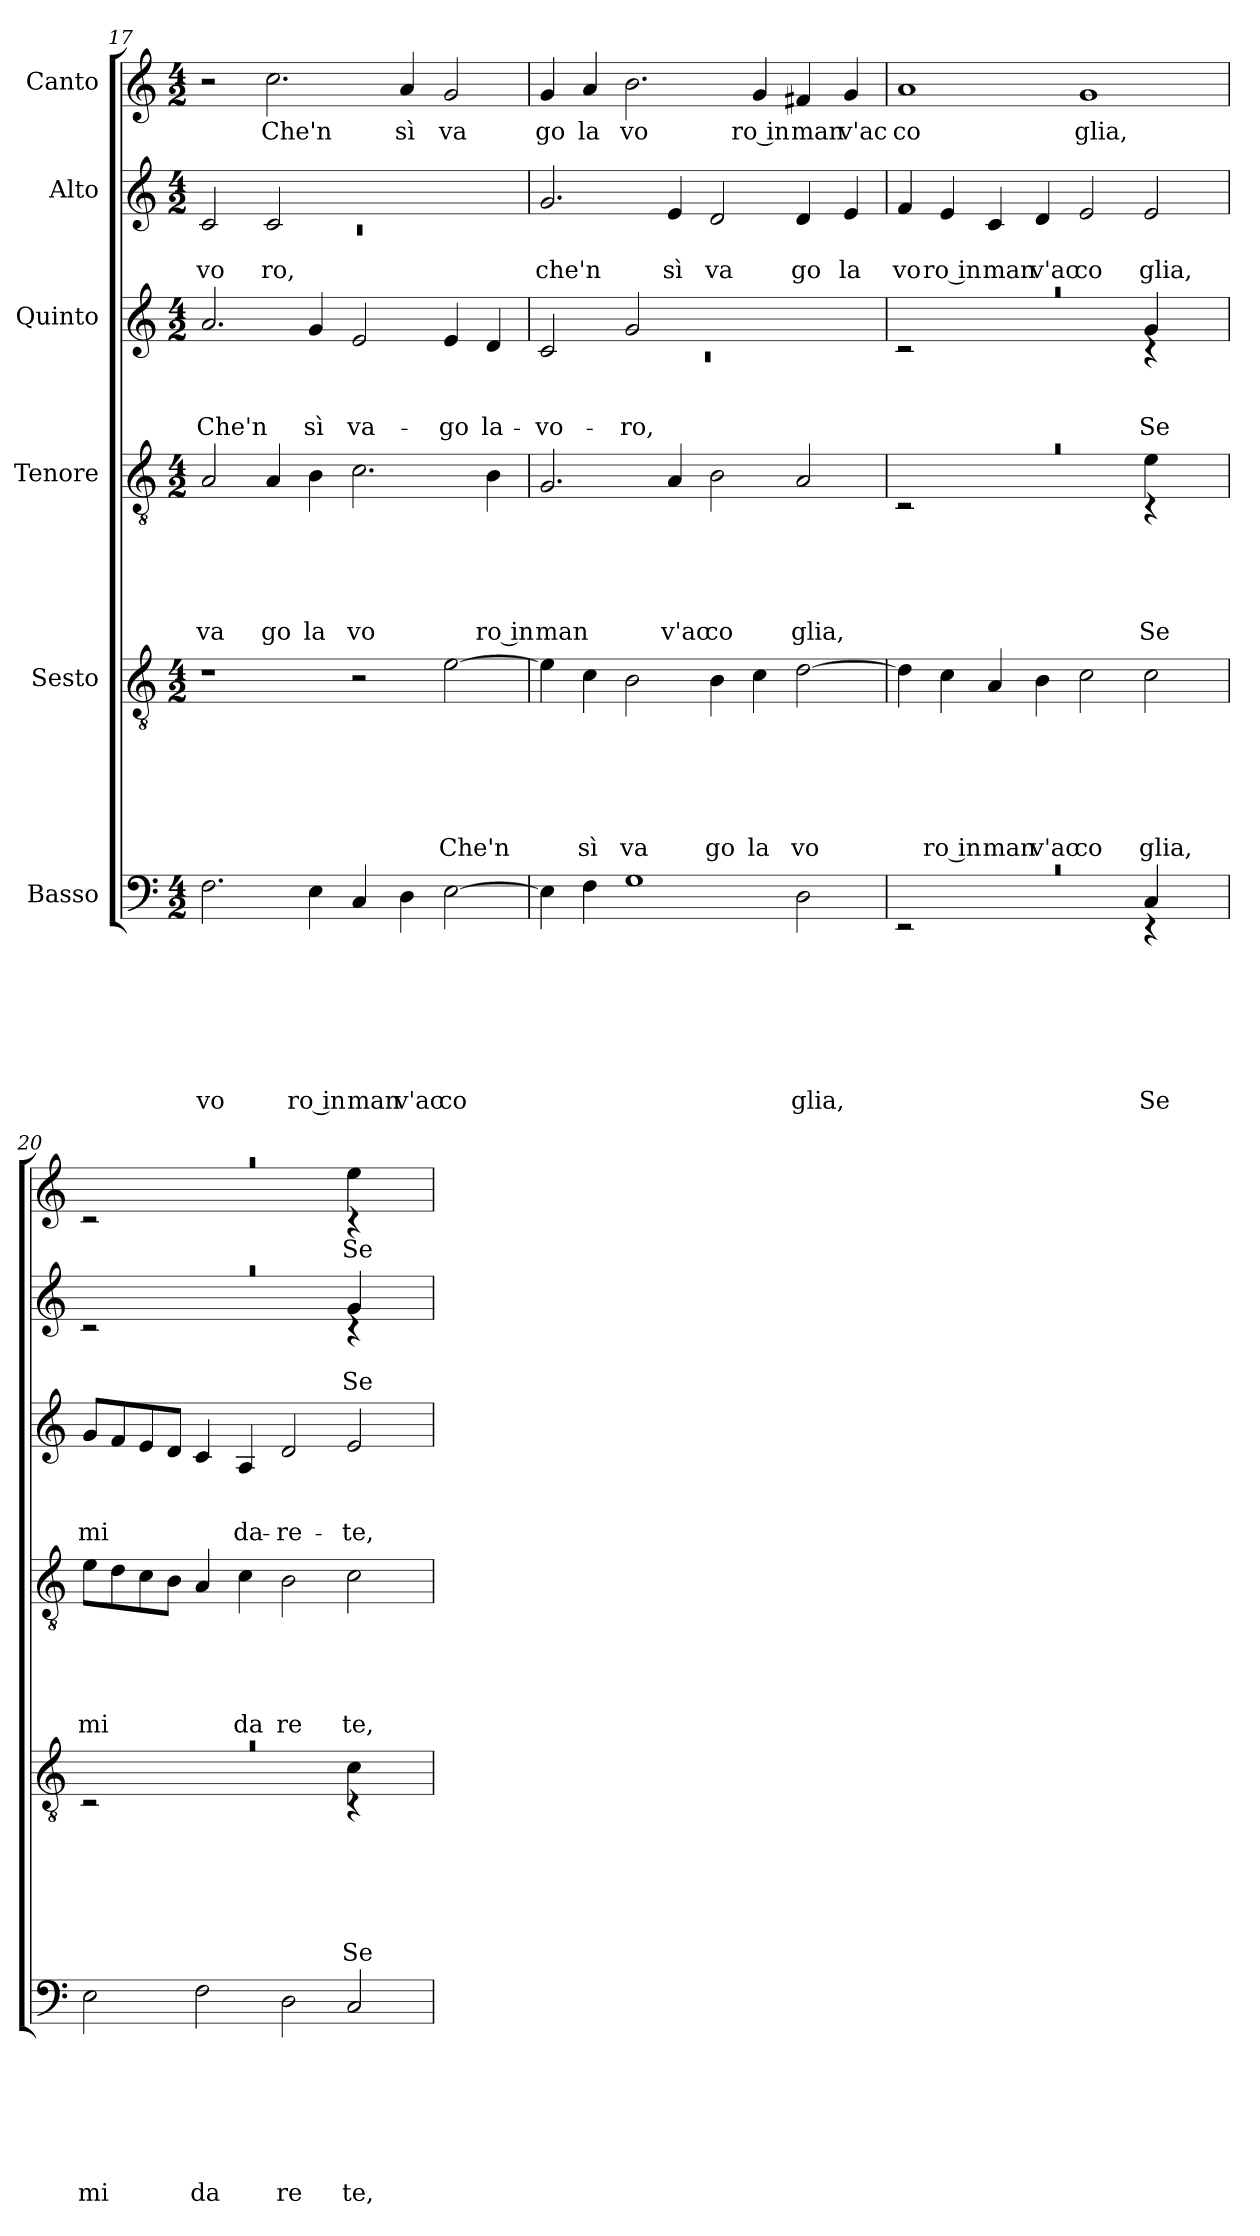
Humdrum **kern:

**kern	**text	**text	**text	**text	**text	**text	**text	**kern	**text	**text	**text	**text	**text	**text	**kern	**text	**text	**text	**text	**text	**kern	**text	**text	**text	**kern	**text	**text	**kern	**text
*part6	*part6	*part6	*part6	*part6	*part6	*part6	*part6	*part5	*part5	*part5	*part5	*part5	*part5	*part5	*part4	*part4	*part4	*part4	*part4	*part4	*part3	*part3	*part3	*part3	*part2	*part2	*part2	*part1	*part1
*staff6	*staff6	*staff6	*staff6	*staff6	*staff6	*staff6	*staff6	*staff5	*staff5	*staff5	*staff5	*staff5	*staff5	*staff5	*staff4	*staff4	*staff4	*staff4	*staff4	*staff4	*staff3	*staff3	*staff3	*staff3	*staff2	*staff2	*staff2	*staff1	*staff1
*I"Basso	*	*	*	*	*	*	*	*I"Sesto	*	*	*	*	*	*	*I"Tenore	*	*	*	*	*	*I"Quinto	*	*	*	*I"Alto	*	*	*I"Canto	*
*clefF4	*	*	*	*	*	*	*	*clefGv2	*	*	*	*	*	*	*clefGv2	*	*	*	*	*	*clefG2	*	*	*	*clefG2	*	*	*clefG2	*
*k[]	*	*	*	*	*	*	*	*k[]	*	*	*	*	*	*	*k[]	*	*	*	*	*	*k[]	*	*	*	*k[]	*	*	*k[]	*
*C:	*	*	*	*	*	*	*	*C:	*	*	*	*	*	*	*C:	*	*	*	*	*	*C:	*	*	*	*C:	*	*	*C:	*
*M4/2	*	*	*	*	*	*	*	*M4/2	*	*	*	*	*	*	*M4/2	*	*	*	*	*	*M4/2	*	*	*	*M4/2	*	*	*M4/2	*
=17	=17	=17	=17	=17	=17	=17	=17	=17	=17	=17	=17	=17	=17	=17	=17	=17	=17	=17	=17	=17	=17	=17	=17	=17	=17	=17	=17	=17	=17
*	*	*	*	*	*	*	*	*	*	*	*	*	*	*	*	*	*	*	*	*	*	*	*	*	*^	*	*	*	*
!	!	!	!	!	!	!	!LO:LY:b	!	!	!	!	!	!	!	!	!	!	!	!	!LO:LY:b	!	!	!	!LO:LY:b	!	!LO:N:vis=1	!	!LO:LY:b	!	!
2.F\	.	.	.	.	.	.	vo	1r	.	.	.	.	.	.	2A/	.	.	.	.	va	2.a/	.	.	Che'n	2c/	0rc	.	vo	2r	.
!	!	!	!	!	!	!	!	!	!	!	!	!	!	!	!	!	!	!	!	!LO:LY:b	!	!	!	!	!	!	!	!LO:LY:b	!	!LO:LY:b
.	.	.	.	.	.	.	.	.	.	.	.	.	.	.	4A/	.	.	.	.	go	.	.	.	.	2c/	.	.	ro,	2.cc\	Che'n
!	!	!	!	!	!	!	!LO:LY:b:rj	!	!	!	!	!	!	!	!	!	!	!	!	!LO:LY:b	!	!	!	!LO:LY:b	!	!	!	!	!	!
4E\	.	.	.	.	.	.	ro in	.	.	.	.	.	.	.	4B\	.	.	.	.	la	4g/	.	.	sì	.	.	.	.	.	.
!	!	!	!	!	!	!	!LO:LY:b	!	!	!	!	!	!	!	!	!	!	!	!	!LO:LY:b	!	!	!	!LO:LY:b	!	!	!	!	!	!
4C/	.	.	.	.	.	.	man	2r	.	.	.	.	.	.	2.c\	.	.	.	.	vo	2e/	.	.	va-	1ryy	.	.	.	.	.
!	!	!	!	!	!	!	!LO:LY:b	!	!	!	!	!	!	!	!	!	!	!	!	!	!	!	!	!	!	!	!	!	!	!LO:LY:b
4D\	.	.	.	.	.	.	v'ac	.	.	.	.	.	.	.	.	.	.	.	.	.	.	.	.	.	.	.	.	.	4a/	sì
!	!	!	!	!	!	!	!LO:LY:b	!	!	!	!	!	!	!LO:LY:b	!	!	!	!	!	!	!	!	!	!LO:LY:b	!	!	!	!	!	!LO:LY:b
[>2E\	.	.	.	.	.	.	co	[>2e\	.	.	.	.	.	Che'n	.	.	.	.	.	.	4e/	.	.	-go	.	.	.	.	2g/	va
!	!	!	!	!	!	!	!	!	!	!	!	!	!	!	!	!	!	!	!	!LO:LY:b:rj	!	!	!	!LO:LY:b	!	!	!	!	!	!
.	.	.	.	.	.	.	.	.	.	.	.	.	.	.	4B\	.	.	.	.	ro in	4d/	.	.	la-	.	.	.	.	.	.
*	*	*	*	*	*	*	*	*	*	*	*	*	*	*	*	*	*	*	*	*	*	*	*	*	*v	*v	*	*	*	*
=18	=18	=18	=18	=18	=18	=18	=18	=18	=18	=18	=18	=18	=18	=18	=18	=18	=18	=18	=18	=18	=18	=18	=18	=18	=18	=18	=18	=18	=18
*	*	*	*	*	*	*	*	*	*	*	*	*	*	*	*	*	*	*	*	*	*^	*	*	*	*	*	*	*	*
!	!	!	!	!	!	!	!	!	!	!	!	!	!	!	!	!	!	!	!	!LO:LY:b	!	!LO:N:vis=1	!	!	!LO:LY:b	!	!	!LO:LY:b	!	!LO:LY:b
4E\]	.	.	.	.	.	.	.	4e\]	.	.	.	.	.	.	2.G/	.	.	.	.	man	2c/	0rc	.	.	-vo-	2.g/	.	che'n	4g/	go
!	!	!	!	!	!	!	!	!	!	!	!	!	!	!LO:LY:b	!	!	!	!	!	!	!	!	!	!	!	!	!	!	!	!LO:LY:b
4F\	.	.	.	.	.	.	.	4c\	.	.	.	.	.	sì	.	.	.	.	.	.	.	.	.	.	.	.	.	.	4a/	la
!	!	!	!	!	!	!	!	!	!	!	!	!	!	!LO:LY:b	!	!	!	!	!	!	!	!	!	!	!LO:LY:b	!	!	!	!	!LO:LY:b
1G	.	.	.	.	.	.	.	2B\	.	.	.	.	.	va	.	.	.	.	.	.	2g/	.	.	.	-ro,	.	.	.	2.b\	vo
!	!	!	!	!	!	!	!	!	!	!	!	!	!	!	!	!	!	!	!	!LO:LY:b	!	!	!	!	!	!	!	!LO:LY:b	!	!
.	.	.	.	.	.	.	.	.	.	.	.	.	.	.	4A/	.	.	.	.	v'ac	.	.	.	.	.	4e/	.	sì	.	.
!	!	!	!	!	!	!	!	!	!	!	!	!	!	!LO:LY:b	!	!	!	!	!	!LO:LY:b	!	!	!	!	!	!	!	!LO:LY:b	!	!
.	.	.	.	.	.	.	.	4B\	.	.	.	.	.	go	2B\	.	.	.	.	co	1ryy	.	.	.	.	2d/	.	va	.	.
!	!	!	!	!	!	!	!	!	!	!	!	!	!	!LO:LY:b	!	!	!	!	!	!	!	!	!	!	!	!	!	!	!	!LO:LY:b:rj
.	.	.	.	.	.	.	.	4c\	.	.	.	.	.	la	.	.	.	.	.	.	.	.	.	.	.	.	.	.	4g/	ro in
!	!	!	!	!	!	!	!LO:LY:b	!	!	!	!	!	!	!LO:LY:b	!	!	!	!	!	!LO:LY:b	!	!	!	!	!	!	!	!LO:LY:b	!	!LO:LY:b
2D\	.	.	.	.	.	.	glia,	[>2d\	.	.	.	.	.	vo	2A/	.	.	.	.	glia,	.	.	.	.	.	4d/	.	go	4f#X/	man
!	!	!	!	!	!	!	!	!	!	!	!	!	!	!	!	!	!	!	!	!	!	!	!	!	!	!	!	!LO:LY:b	!	!LO:LY:b
.	.	.	.	.	.	.	.	.	.	.	.	.	.	.	.	.	.	.	.	.	.	.	.	.	.	4e/	.	la	4g/	v'ac
*	*	*	*	*	*	*	*	*	*	*	*	*	*	*	*	*	*	*	*	*	*v	*v	*	*	*	*	*	*	*	*
=19	=19	=19	=19	=19	=19	=19	=19	=19	=19	=19	=19	=19	=19	=19	=19	=19	=19	=19	=19	=19	=19	=19	=19	=19	=19	=19	=19	=19	=19
!LO:N:vis=1	!	!	!	!	!	!	!	!	!	!	!	!	!	!	!LO:N:vis=1	!	!	!	!	!	!LO:N:vis=1	!	!	!	!	!	!LO:LY:b	!	!LO:LY:b
*^	*	*	*	*	*	*	*	*	*	*	*	*	*	*	*^	*	*	*	*	*	*^	*	*	*	*	*	*	*	*
*	*^	*	*	*	*	*	*	*	*	*	*	*	*	*	*	*	*^	*	*	*	*	*	*	*^	*	*	*	*	*	*	*	*
0rc	2rEE	1.ryy	.	.	.	.	.	.	.	4d\]	.	.	.	.	.	.	0ra	2rC	1.ryy	.	.	.	.	.	0raa	2rc	1.ryy	.	.	.	4f/	.	vo	1a	co
!	!	!	!	!	!	!	!	!	!	!	!	!	!	!	!	!LO:LY:b:rj	!	!	!	!	!	!	!	!	!	!	!	!	!	!	!	!	!LO:LY:b:rj	!	!
.	.	.	.	.	.	.	.	.	.	4c\	.	.	.	.	.	ro in	.	.	.	.	.	.	.	.	.	.	.	.	.	.	4e/	.	ro in	.	.
!	!	!	!	!	!	!	!	!	!	!	!	!	!	!	!	!LO:LY:b	!	!	!	!	!	!	!	!	!	!	!	!	!	!	!	!	!LO:LY:b	!	!
.	1ryy	.	.	.	.	.	.	.	.	4A/	.	.	.	.	.	man	.	1ryy	.	.	.	.	.	.	.	1ryy	.	.	.	.	4c/	.	man	.	.
!	!	!	!	!	!	!	!	!	!	!	!	!	!	!	!	!LO:LY:b	!	!	!	!	!	!	!	!	!	!	!	!	!	!	!	!	!LO:LY:b	!	!
.	.	.	.	.	.	.	.	.	.	4B\	.	.	.	.	.	v'ac	.	.	.	.	.	.	.	.	.	.	.	.	.	.	4d/	.	v'ac	.	.
!	!	!	!	!	!	!	!	!	!	!	!	!	!	!	!	!LO:LY:b	!	!	!	!	!	!	!	!	!	!	!	!	!	!	!	!	!LO:LY:b	!	!LO:LY:b
.	.	.	.	.	.	.	.	.	.	2c\	.	.	.	.	.	co	.	.	.	.	.	.	.	.	.	.	.	.	.	.	2e/	.	co	1g	glia,
!	!	!	!	!	!	!	!	!	!LO:LY:b	!	!	!	!	!	!	!LO:LY:b	!	!	!	!	!	!	!	!LO:LY:b	!	!	!	!	!	!LO:LY:b	!	!	!LO:LY:b	!	!
.	4rEE	4C/	.	.	.	.	.	.	Se	2c\	.	.	.	.	.	glia,	.	4rC	4e\	.	.	.	.	Se	.	4rc	4g/	.	.	Se	2e/	.	glia,	.	.
.	4ryy	4ryy	.	.	.	.	.	.	.	.	.	.	.	.	.	.	.	4ryy	4ryy	.	.	.	.	.	.	4ryy	4ryy	.	.	.	.	.	.	.	.
!!LO:PB:g=z
=20	=20	=20	=20	=20	=20	=20	=20	=20	=20	=20	=20	=20	=20	=20	=20	=20	=20	=20	=20	=20	=20	=20	=20	=20	=20	=20	=20	=20	=20	=20	=20	=20	=20	=20	=20
!	!	!	!	!	!	!	!	!	!LO:LY:b	!LO:N:vis=1	!	!	!	!	!	!	!	!	!	!	!	!	!	!LO:LY:b	!	!	!	!	!	!LO:LY:b	!LO:N:vis=1	!	!	!LO:N:vis=1	!
*	*	*	*	*	*	*	*	*	*	*^	*	*	*	*	*	*	*	*	*	*	*	*	*	*	*	*	*	*	*	*	*^	*	*	*^	*
*	*	*	*	*	*	*	*	*	*	*	*	*	*	*	*	*	*	*v	*v	*v	*	*	*	*	*	*	*	*	*	*	*	*	*^	*	*	*	*^	*
*v	*v	*v	*	*	*	*	*	*	*	*	*^	*	*	*	*	*	*	*	*	*	*	*	*	*v	*v	*v	*	*	*	*	*	*	*	*	*	*	*	*
2E\	.	.	.	.	.	.	mi	0ra	2rC	1.ryy	.	.	.	.	.	.	8e\L	.	.	.	.	mi	8g/L	.	.	mi	0raa	2rc	1.ryy	.	.	0raa	2rc	1.ryy	.
.	.	.	.	.	.	.	.	.	.	.	.	.	.	.	.	.	8d\	.	.	.	.	.	8f/	.	.	.	.	.	.	.	.	.	.	.	.
.	.	.	.	.	.	.	.	.	.	.	.	.	.	.	.	.	8c\	.	.	.	.	.	8e/	.	.	.	.	.	.	.	.	.	.	.	.
.	.	.	.	.	.	.	.	.	.	.	.	.	.	.	.	.	8B\J	.	.	.	.	.	8d/J	.	.	.	.	.	.	.	.	.	.	.	.
!	!	!	!	!	!	!	!LO:LY:b	!	!	!	!	!	!	!	!	!	!	!	!	!	!	!	!	!	!	!	!	!	!	!	!	!	!	!	!
2F\	.	.	.	.	.	.	da	.	1ryy	.	.	.	.	.	.	.	4A/	.	.	.	.	.	4c/	.	.	.	.	1ryy	.	.	.	.	1ryy	.	.
!	!	!	!	!	!	!	!	!	!	!	!	!	!	!	!	!	!	!	!	!	!	!LO:LY:b	!	!	!	!LO:LY:b	!	!	!	!	!	!	!	!	!
.	.	.	.	.	.	.	.	.	.	.	.	.	.	.	.	.	4c\	.	.	.	.	da	4A/	.	.	da-	.	.	.	.	.	.	.	.	.
!	!	!	!	!	!	!	!LO:LY:b	!	!	!	!	!	!	!	!	!	!	!	!	!	!	!LO:LY:b	!	!	!	!LO:LY:b	!	!	!	!	!	!	!	!	!
2D\	.	.	.	.	.	.	re	.	.	.	.	.	.	.	.	.	2B\	.	.	.	.	re	2d/	.	.	-re-	.	.	.	.	.	.	.	.	.
!	!	!	!	!	!	!	!LO:LY:b	!	!	!	!	!	!	!	!	!LO:LY:b	!	!	!	!	!	!LO:LY:b	!	!	!	!LO:LY:b	!	!	!	!	!LO:LY:b	!	!	!	!LO:LY:b
2C/	.	.	.	.	.	.	te,	.	4rC	4c\	.	.	.	.	.	Se	2c\	.	.	.	.	te,	2e/	.	.	-te,	.	4rc	4g/	.	Se	.	4rc	4ee\	Se
.	.	.	.	.	.	.	.	.	4ryy	4ryy	.	.	.	.	.	.	.	.	.	.	.	.	.	.	.	.	.	4ryy	4ryy	.	.	.	4ryy	4ryy	.
*	*	*	*	*	*	*	*	*	*	*	*	*	*	*	*	*	*	*	*	*	*	*	*	*	*	*	*v	*v	*v	*	*	*	*	*	*
*	*	*	*	*	*	*	*	*v	*v	*v	*	*	*	*	*	*	*	*	*	*	*	*	*	*	*	*	*	*	*	*v	*v	*v	*
=	=	=	=	=	=	=	=	=	=	=	=	=	=	=	=	=	=	=	=	=	=	=	=	=	=	=	=	=	=
*-	*-	*-	*-	*-	*-	*-	*-	*-	*-	*-	*-	*-	*-	*-	*-	*-	*-	*-	*-	*-	*-	*-	*-	*-	*-	*-	*-	*-	*-
